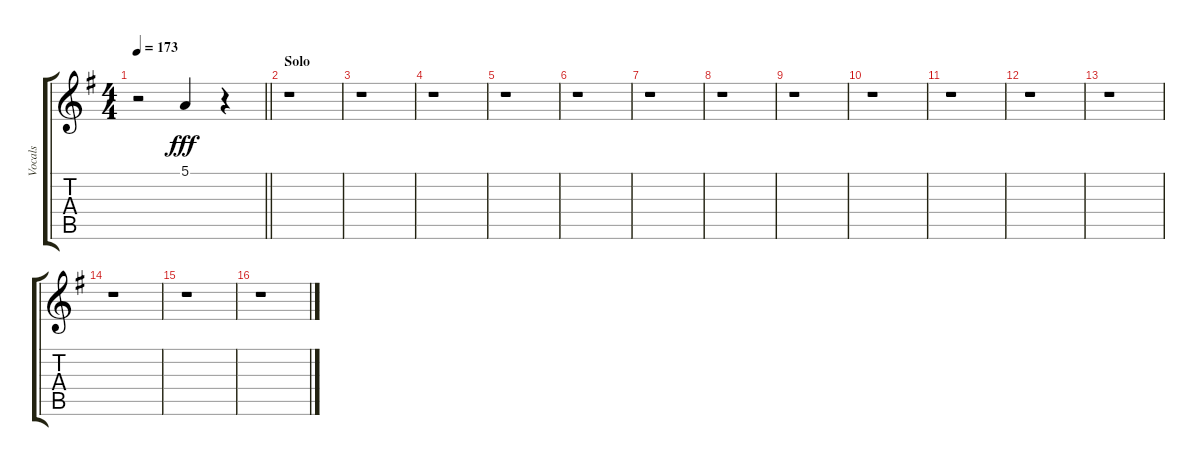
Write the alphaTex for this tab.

\track ("Vocals" "Vocals") {instrument tenorsax}
\staff {score tabs}
\tuning (E4 B3 G3 D3 A2 E2) {hide}
\ts (4 4)
\tempo 173
\clef g2
\barLineRight lightlight
\ks g
r.2{dy f} 5.1.4{dy fff} r.4 |
\section ("" "Solo")
r.1 |
r.1 |
r.1 |
r.1 |
r.1 |
r.1 |
r.1 |
r.1 |
r.1 |
r.1 |
r.1 |
r.1 |
r.1 |
r.1 |
r.1
